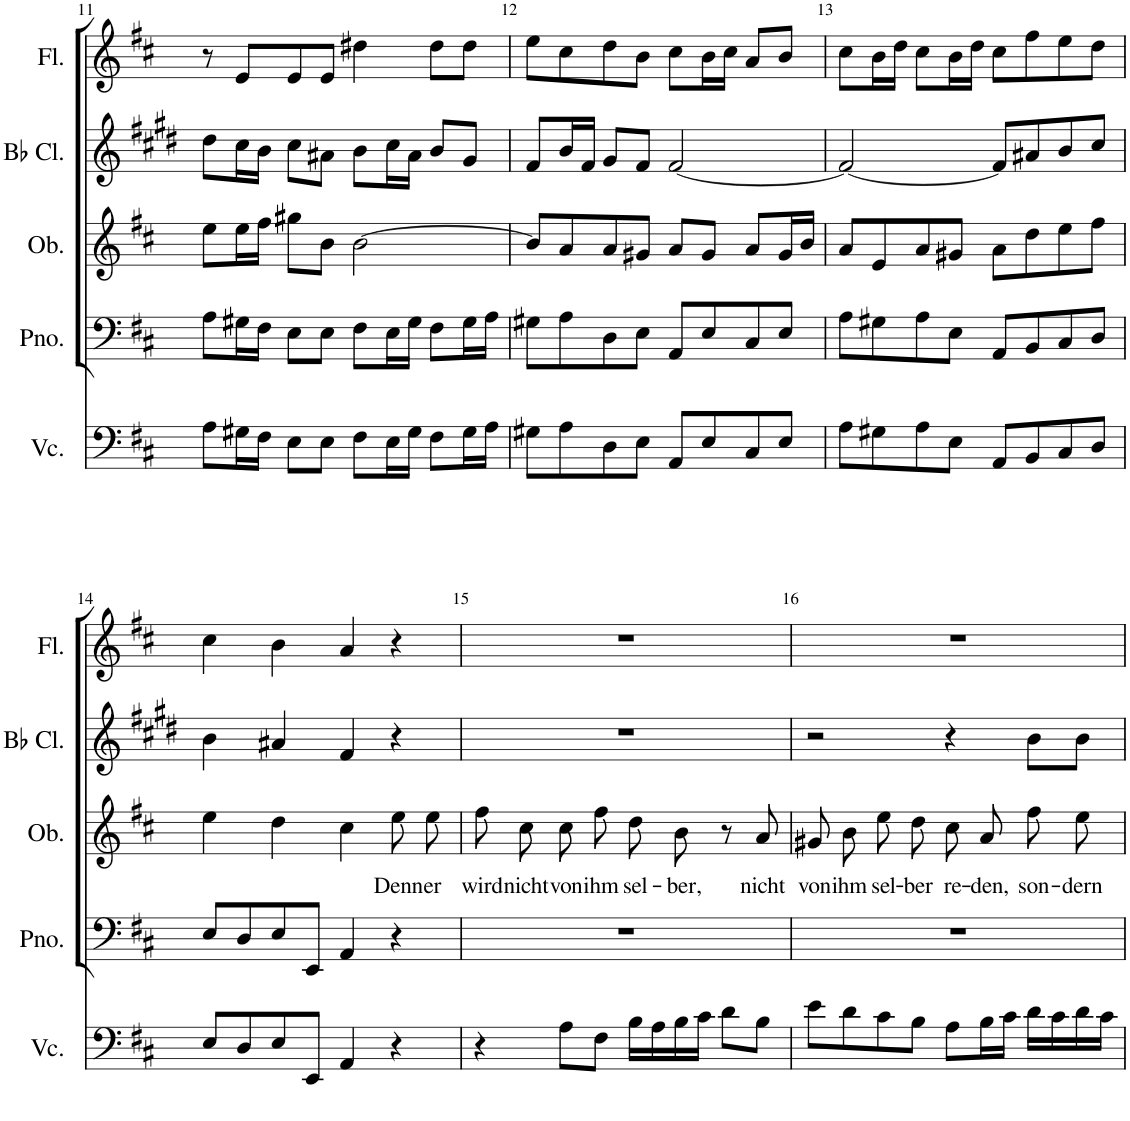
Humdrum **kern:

**kern	**kern	**kern	**text	**kern	**kern
*part5	*part4	*part3	*part3	*part2	*part1
*staff5	*staff4	*staff3	*staff3	*staff2	*staff1
*I"Violoncello	*I"Piano	*I"Oboe	*	*I"Bb Clarinet	*I"Flute
*I'Vc.	*I'Pno.	*I'Ob.	*	*I'Bb Cl.	*I'Fl.
!!LO:PB:g=z
*clefF4	*clefF4	*clefG2	*	*clefG2	*clefG2
*	*	*	*	*Trd1c2	*
*k[f#c#]	*k[f#c#]	*k[f#c#]	*	*k[f#c#g#d#]	*k[f#c#]
*M4/4	*M4/4	*M4/4	*	*M4/4	*M4/4
=11	=11	=11	=11	=11	=11
8A\L	8A\L	8ee\L	.	8dd#\L	8r
16G#X\L	16G#X\L	16ee\L	.	16cc#\L	8e/L
16F#\JJ	16F#\JJ	16ff#\JJ	.	16b\JJ	.
8E\L	8E\L	8gg#X\L	.	8cc#\L	8e/
8E\J	8E\J	8b\J	.	8a#X\J	8e/J
8F#\L	8F#\L	[2b\	.	8b\L	4dd#X\
16E\L	16E\L	.	.	16cc#\L	.
16G#\JJ	16G#\JJ	.	.	16a#\JJ	.
8F#\L	8F#\L	.	.	8b/L	8dd#\L
16G#\L	16G#\L	.	.	8g#/J	8dd#\J
16A\JJ	16A\JJ	.	.	.	.
=12	=12	=12	=12	=12	=12
8G#X\L	8G#X\L	8b/L]	.	8f#/L	8ee\L
8A\	8A\	8a/	.	16b/L	8cc#\
.	.	.	.	16f#/JJ	.
8D\	8D\	8a/	.	8g#/L	8dd\
8E\J	8E\J	8g#X/J	.	8f#/J	8b\J
8AA/L	8AA/L	8a/L	.	[2f#/	8cc#\L
8E/	8E/	8g#/J	.	.	16b\L
.	.	.	.	.	16cc#\JJ
8C#/	8C#/	8a/L	.	.	8a/L
8E/J	8E/J	16g#/L	.	.	8b/J
.	.	16b/JJ	.	.	.
=13	=13	=13	=13	=13	=13
8A\L	8A\L	8a/L	.	2f#/_	8cc#\L
8G#X\	8G#X\	8e/	.	.	16b\L
.	.	.	.	.	16dd\JJ
8A\	8A\	8a/	.	.	8cc#\L
8E\J	8E\J	8g#X/J	.	.	16b\L
.	.	.	.	.	16dd\JJ
8AA/L	8AA/L	8a\L	.	8f#/L]	8cc#\L
8BB/	8BB/	8dd\	.	8a#X/	8ff#\
8C#/	8C#/	8ee\	.	8b/	8ee\
8D/J	8D/J	8ff#\J	.	8cc#/J	8dd\J
!!LO:LB:g=z
=14	=14	=14	=14	=14	=14
8E/L	8E/L	4ee\	.	4b\	4cc#\
8D/	8D/	.	.	.	.
8E/	8E/	4dd\	.	4a#X/	4b\
8EE/J	8EE/J	.	.	.	.
4AA/	4AA/	4cc#\	.	4f#/	4a/
!	!	!	!LO:LY:b	!	!
4r	4r	8ee\	Denn	4r	4r
!	!	!	!LO:LY:b	!	!
.	.	8ee\	er	.	.
=15	=15	=15	=15	=15	=15
!	!	!	!LO:LY:b	!	!
4r	1r	8ff#\	wird	1r	1r
!	!	!	!LO:LY:b	!	!
.	.	8cc#\	nicht	.	.
!	!	!	!LO:LY:b	!	!
8A\L	.	8cc#\	von	.	.
!	!	!	!LO:LY:b	!	!
8F#\J	.	8ff#\	ihm	.	.
!	!	!	!LO:LY:b	!	!
16B\LL	.	8dd\	sel-	.	.
16A\	.	.	.	.	.
!	!	!	!LO:LY:b	!	!
16B\	.	8b\	-ber,	.	.
16c#\JJ	.	.	.	.	.
8d\L	.	8r	.	.	.
!	!	!	!LO:LY:b	!	!
8B\J	.	8a/	nicht	.	.
=16	=16	=16	=16	=16	=16
!	!	!	!LO:LY:b	!	!
8e\L	1r	8g#X/	von	2r	1r
!	!	!	!LO:LY:b	!	!
8d\	.	8b\	ihm	.	.
!	!	!	!LO:LY:b	!	!
8c#\	.	8ee\	sel-	.	.
!	!	!	!LO:LY:b	!	!
8B\J	.	8dd\	-ber	.	.
!	!	!	!LO:LY:b	!	!
8A\L	.	8cc#\	re-	4r	.
!	!	!	!LO:LY:b	!	!
16B\L	.	8a/	-den,	.	.
16c#\JJ	.	.	.	.	.
!	!	!	!LO:LY:b	!	!
16d\LL	.	8ff#\	son-	8b\L	.
16c#\	.	.	.	.	.
!	!	!	!LO:LY:b	!	!
16d\	.	8ee\	-dern	8b\J	.
16c#\JJ	.	.	.	.	.
=	=	=	=	=	=
*-	*-	*-	*-	*-	*-
